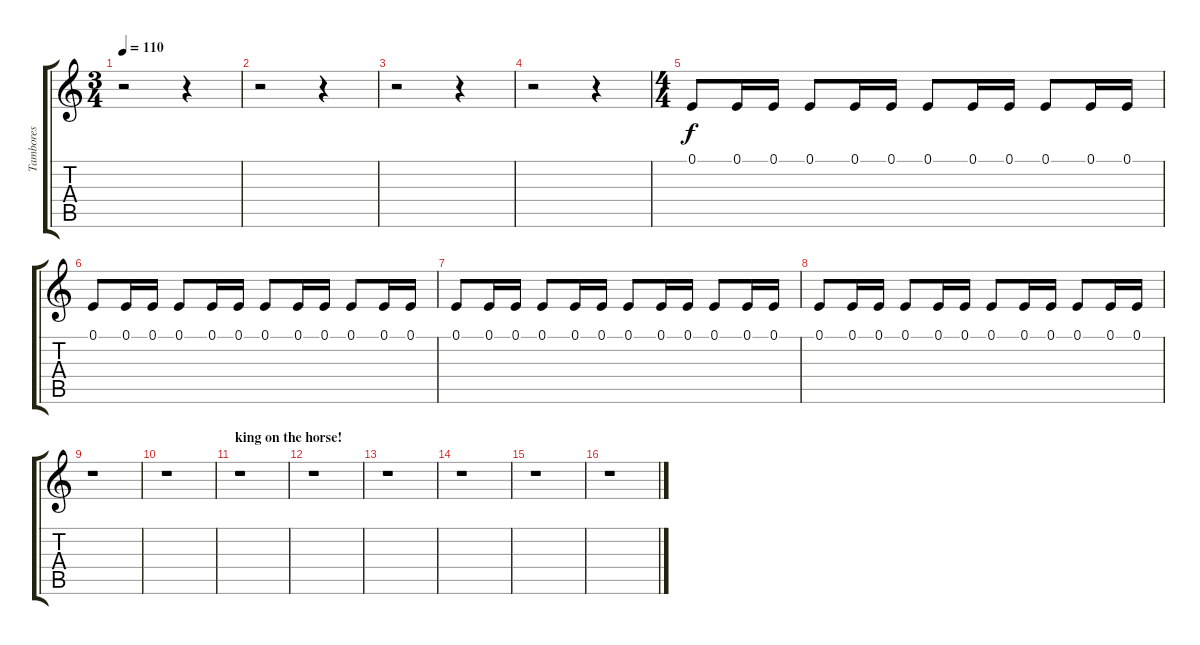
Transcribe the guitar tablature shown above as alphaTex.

\track ("Tambores" "Tambores") {instrument taikodrum}
\staff {score tabs}
\tuning (E4 B3 G3 D3 A2 E2) {hide}
\ts (3 4)
\tempo 110
\clef g2
\ks c
r.2{dy f} r.4 |
r.2 r.4 |
r.2 r.4 |
r.2 r.4 |
\ts (4 4)
0.1.8 0.1.16 0.1.16 0.1.8 0.1.16 0.1.16 0.1.8 0.1.16 0.1.16 0.1.8 0.1.16 0.1.16 |
0.1.8 0.1.16 0.1.16 0.1.8 0.1.16 0.1.16 0.1.8 0.1.16 0.1.16 0.1.8 0.1.16 0.1.16 |
0.1.8 0.1.16 0.1.16 0.1.8 0.1.16 0.1.16 0.1.8 0.1.16 0.1.16 0.1.8 0.1.16 0.1.16 |
0.1.8 0.1.16 0.1.16 0.1.8 0.1.16 0.1.16 0.1.8 0.1.16 0.1.16 0.1.8 0.1.16 0.1.16 |
r.1 |
r.1 |
\section ("" "king on the horse!")
r.1 |
r.1 |
r.1 |
r.1 |
r.1 |
r.1
